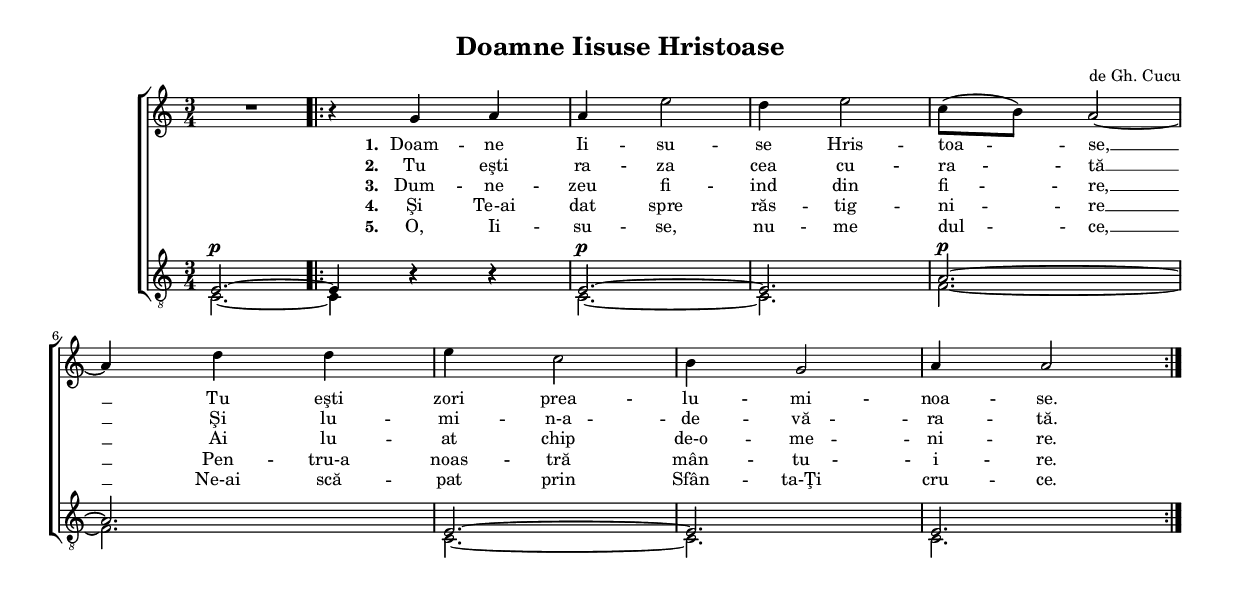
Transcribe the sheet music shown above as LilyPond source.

\version "2.10.10"
\include "defines.ly"
#(define myNoteSpacing 9.0)
\include "preamble.ly"

\header {
  title = "Doamne Iisuse Hristoase"
  composer = "de Gh. Cucu"
}

global = {
  \globalPreamble
  \key a \minor
  \time 3/4
}

womenWords = <<
  \new Lyrics \lyricsto "women" {
    \set stanza = "1. "
    Doam -- ne Ii -- su -- se Hris -- toa -- se, __
    Tu eşti zori prea -- lu -- mi -- noa -- se.
  }
  \new Lyrics \lyricsto "women" {
    \set stanza = "2. "
    Tu eşti ra -- za cea cu -- ra -- tă __
    Şi lu -- mi -- n-a -- de -- vă -- ra -- tă.
  }
  \new Lyrics \lyricsto "women" {
    \set stanza = "3. "
    Dum -- ne -- zeu fi -- ind din fi -- re, __
    Ai lu -- at chip de-o -- me -- ni -- re.
  }
  \new Lyrics \lyricsto "women" {
    \set stanza = "4. "
    Şi Te-ai dat spre răs -- tig -- ni -- re __
    Pen -- tru-a noas -- tră mân -- tu -- i -- re.
  }
  \new Lyrics \lyricsto "women" {
    \set stanza = "5. "
    O, Ii -- su -- se, nu -- me dul -- ce, __
    Ne-ai scă -- pat prin Sfân -- ta-Ţi cru -- ce.
  }
>>

menWords = \new Lyrics \lyricsto "basses" {
  A __ A __ A __ A __ A __
}

womenMusic = \relative {
  \oneVoice
  R2.
  \repeat volta 5 {
    r4 g'4 a4
    a4 e'2
    d4 e2
    c8( b8) a2~
    a4 d4 d4
    e4 c2
    b4 g2
    a4 a2
  }
}

tenorMusic = \relative {
  \voiceOne
  e,2.~^\p
  \repeat volta 5 {
    e4 b'4\rest b4\rest
    e,2.~^\p
    e2.
    a2.~^\p
    a2.
    e2.~
    e2.
    e2.
  }
}

bassMusic = \relative {
  \voiceTwo
  c,2.~
  \repeat volta 5 {
    c4 b'4\rest b4\rest
    c,2.~
    c2.
    f2.~
    f2.
    c2.~
    c2.
    c2.
  }
}

myScore = \new Score \with {
  \override SpacingSpanner #'shortest-duration-space = #myNoteSpacing
} <<
  \new ChoirStaff <<
    \new Staff <<
      \new Voice = "women" { \global \womenMusic }
    >>
    \womenWords
    
    \new Staff <<
      \clef "G_8"
      \new Voice { \global \tenorMusic }
      \new Voice { \global \bassMusic }
    >>
    \menWords
  >>
>>

\score {
  \myScore
  \layout { }
}

\score {
  \unfoldRepeats
  \myScore
  \midi { \midiDirectives }
}

\score {
  \unfoldRepeats
  \new Voice { \global \womenMusic }
  \midi { \midiDirectives }
}

\score {
  \unfoldRepeats
  \new Voice { \global \tenorMusic }
  \midi { \midiDirectives }
}

\score {
  \unfoldRepeats
  \new Voice { \global \bassMusic }
  \midi { \midiDirectives }
}
